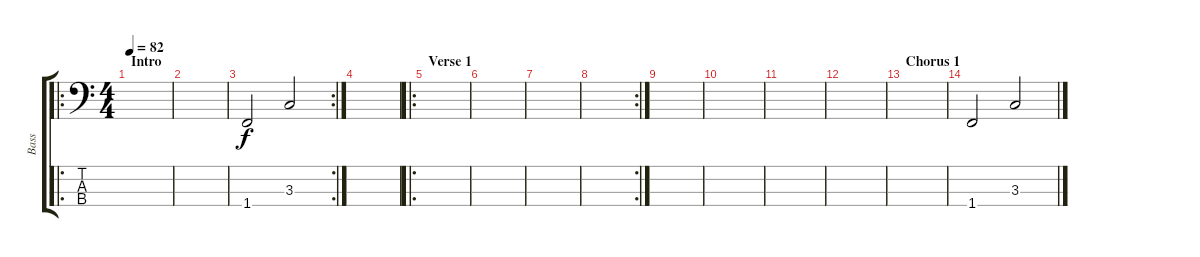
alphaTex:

\track ("Bass" "Bass") {instrument electricbassfinger}
\staff {score tabs}
\tuning (G2 D2 A1 E1) {hide}
\ro
\ts (4 4)
\section ("" "Intro")
\tempo 82
\clef f4
\ks c
|
|
\rc 2
1.4.2 3.3.2 |
|
\ro
\section ("" "Verse 1")
|
|
|
\rc 2
|
|
|
|
|
\section ("" "Chorus 1")
|
1.4.2 3.3.2
